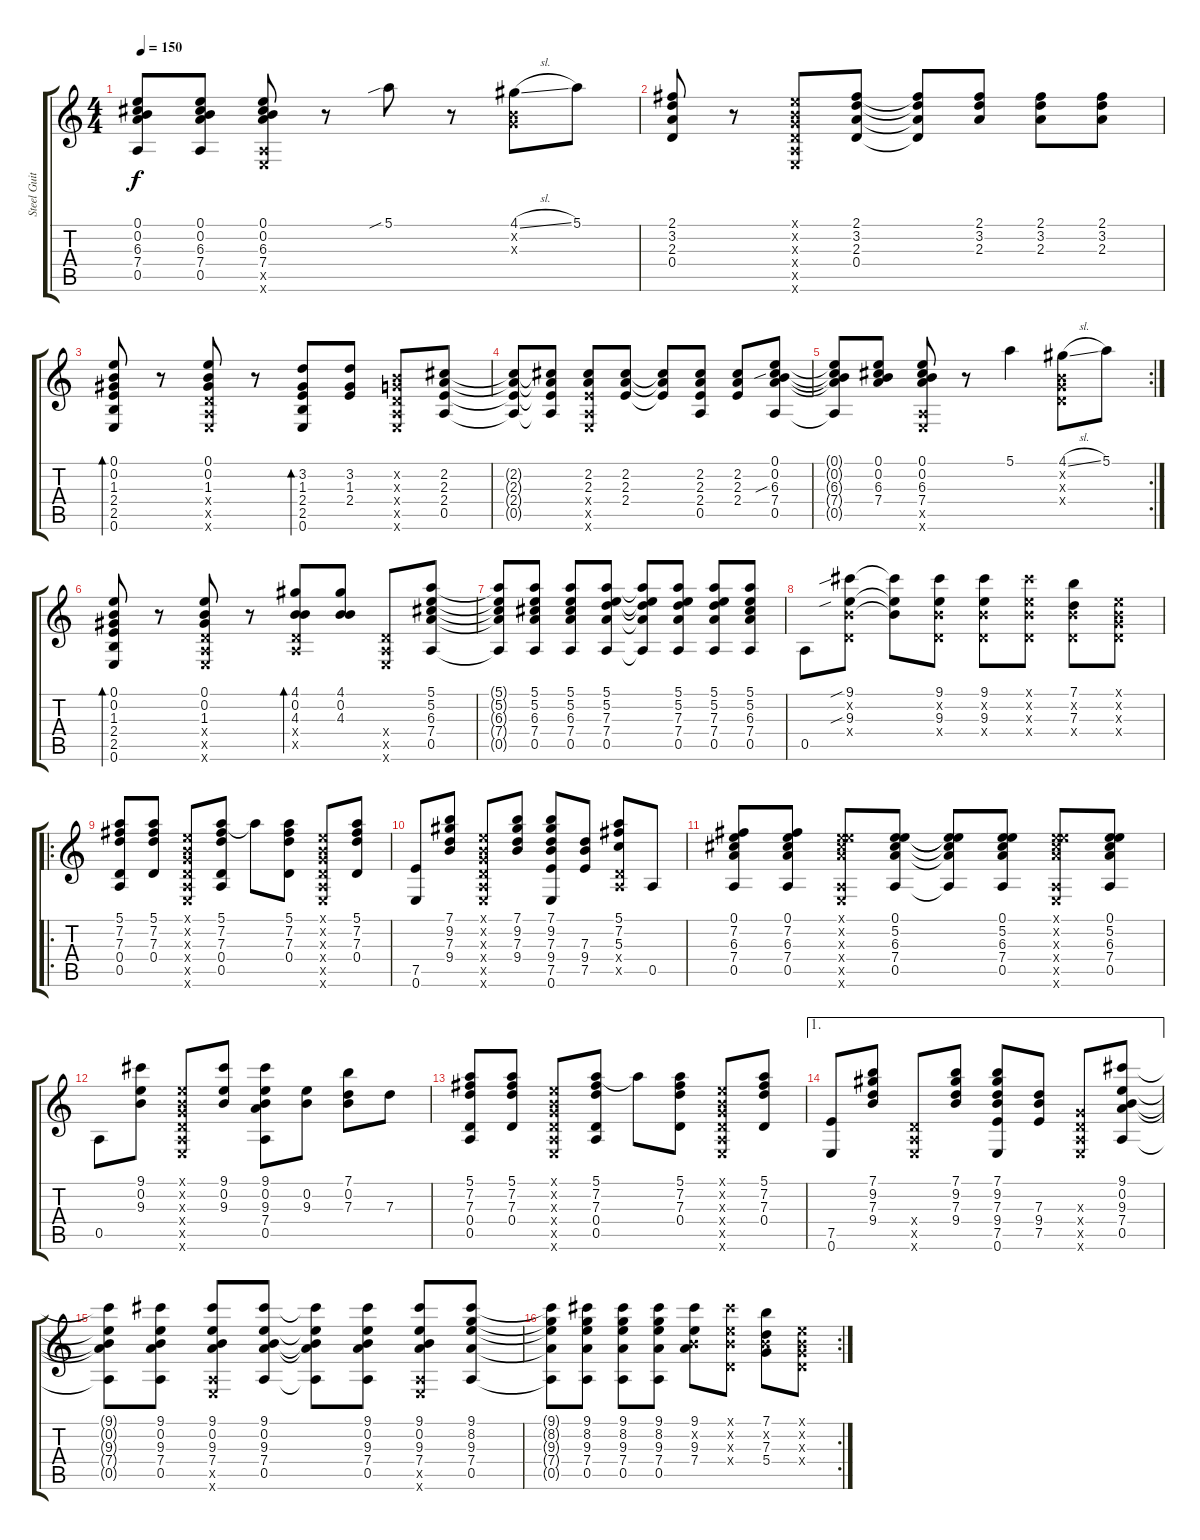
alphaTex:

\track ("Steel Guitar" "Steel Guit") {instrument acousticguitarsteel}
\staff {score tabs}
\tuning (E4 B3 G3 D3 A2 E2) {hide}
\ts (4 4)
\tempo 150
\clef g2
\ks c
(0.1{t} 0.2{t} 6.3{t} 7.4{t} 0.5{t}).8{dy f} (0.1 0.2 6.3 7.4 0.5).8 (0.1 0.2 6.3 7.4 0.5{x} 0.6{x}).8 r.8 5.1{sib}.8 r.8 (4.1{sl} 0.2{x} 0.3{x}).8 5.1.8 |
(2.1 3.2 2.3 0.4).8 r.8 (0.1{x} 0.2{x} 0.3{x} 0.4{x} 0.5{x} 0.6{x}).8 (2.1 3.2 2.3 0.4).8 (2.1{t} 3.2{t} 2.3{t} 0.4{t}).8 (2.1 3.2 2.3).8 (2.1 3.2 2.3).8 (2.1 3.2 2.3).8 |
(0.1 0.2 1.3 2.4 2.5 0.6).8{bd 60} r.8 (0.1 0.2 1.3 0.4{x} 0.5{x} 0.6{x}).8 r.8 (3.2 1.3 2.4 2.5 0.6).8{bd 60} (3.2 1.3 2.4).8 (0.2{x} 0.3{x} 0.4{x} 0.5{x} 0.6{x}).8 (2.2 2.3 2.4 0.5).8 |
(2.2{t} 2.3{t} 2.4{t} 0.5{t}).8 (2.2{t} 2.3{t} 2.4{t} 0.5{t}).8 (2.2 2.3 2.4{x} 0.5{x} 0.6{x}).8 (2.2 2.3 2.4).8 (2.2{t} 2.3{t} 2.4{t}).8 (2.2 2.3 2.4 0.5).8 (2.2 2.3 2.4).8 (0.1 0.2 6.3{sib} 7.4 0.5).8 |
\rc 2
(0.1{t} 0.2{t} 6.3{t} 7.4{t} 0.5{t}).8 (0.1 0.2 6.3 7.4).8 (0.1 0.2 6.3 7.4 0.5{x} 0.6{x}).8 r.8 5.1.4 (4.1{sl} 0.2{x} 0.3{x} 0.4{x}).8 5.1.8 |
(0.1 0.2 1.3 2.4 2.5 0.6).8{bd 60} r.8 (0.1 0.2 1.3 0.4{x} 0.5{x} 0.6{x}).8 r.8 (4.1 0.2 4.3 0.4{x} 0.5{x}).8{bd 60} (4.1 0.2 4.3).8 (0.4{x} 0.5{x} 0.6{x}).8 (5.1 5.2 6.3 7.4 0.5).8 |
(5.1{t} 5.2{t} 6.3{t} 7.4{t} 0.5{t}).8 (5.1 5.2 6.3 7.4 0.5).8 (5.1 5.2 6.3 7.4 0.5).8 (5.1 5.2 7.3 7.4 0.5).8 (5.1{t} 5.2{t} 7.3{t} 7.4{t} 0.5{t}).8 (5.1 5.2 7.3 7.4 0.5).8 (5.1 5.2 7.3 7.4 0.5).8 (5.1 5.2 6.3 7.4 0.5).8 |
0.5.8 (9.1{sib} 0.2{x} 9.3{sib} 0.4{x}).8 (9.1{t} 0.2{t} 9.3{t}).8 (9.1 0.2{x} 9.3 0.4{x}).8 (9.1 0.2{x} 9.3 0.4{x}).8 (9.1{x} 0.2{x} 9.3{x} 0.4{x}).8 (7.1 0.2{x} 7.3 0.4{x}).8 (0.1{x} 0.2{x} 0.3{x} 0.4{x}).8 |
\ro
(5.1 7.2 7.3 0.4 0.5).8 (5.1 7.2 7.3 0.4).8 (0.1{x} 0.2{x} 0.3{x} 0.4{x} 0.5{x} 0.6{x}).8 (5.1 7.2 7.3 0.4 0.5).8 5.1{t}.8 (5.1 7.2 7.3 0.4).8 (0.1{x} 0.2{x} 0.3{x} 0.4{x} 0.5{x} 0.6{x}).8 (5.1 7.2 7.3 0.4).8 |
(7.5 0.6).8 (7.1 9.2 7.3 9.4).8 (0.1{x} 0.2{x} 0.3{x} 0.4{x} 0.5{x} 0.6{x}).8 (7.1 9.2 7.3 9.4).8 (7.1 9.2 7.3 9.4 7.5 0.6).8 (7.3 9.4 7.5).8 (5.1 7.2 5.3 0.4{x} 0.5{x}).8 0.5.8 |
(0.1 7.2 6.3 7.4 0.5).8 (0.1 7.2 6.3 7.4 0.5).8 (0.1{x} 5.2{x} 6.3{x} 7.4{x} 0.5{x} 0.6{x}).8 (0.1 5.2 6.3 7.4 0.5).8 (0.1{t} 5.2{t} 6.3{t} 7.4{t} 0.5{t}).8 (0.1 5.2 6.3 7.4 0.5).8 (0.1{x} 5.2{x} 6.3{x} 7.4{x} 0.5{x} 0.6{x}).8 (0.1 5.2 6.3 7.4 0.5).8 |
0.5.8 (9.1 0.2 9.3).8 (0.1{x} 0.2{x} 0.3{x} 0.4{x} 0.5{x} 0.6{x}).8 (9.1 0.2 9.3).8 (9.1 0.2 9.3 7.4 0.5).8 (0.2 9.3).8 (7.1 0.2 7.3).8 7.3.8 |
(5.1 7.2 7.3 0.4 0.5).8 (5.1 7.2 7.3 0.4).8 (0.1{x} 0.2{x} 0.3{x} 0.4{x} 0.5{x} 0.6{x}).8 (5.1 7.2 7.3 0.4 0.5).8 5.1{t}.8 (5.1 7.2 7.3 0.4).8 (0.1{x} 0.2{x} 0.3{x} 0.4{x} 0.5{x} 0.6{x}).8 (5.1 7.2 7.3 0.4).8 |
\ae 1
(7.5 0.6).8 (7.1 9.2 7.3 9.4).8 (0.4{x} 0.5{x} 0.6{x}).8 (7.1 9.2 7.3 9.4).8 (7.1 9.2 7.3 9.4 7.5 0.6).8 (7.3 9.4 7.5).8 (0.3{x} 0.4{x} 0.5{x} 0.6{x}).8 (9.1 0.2 9.3 7.4 0.5).8 |
(9.1{t} 0.2{t} 9.3{t} 7.4{t} 0.5{t}).8 (9.1 0.2 9.3 7.4 0.5).8 (9.1 0.2 9.3 7.4 0.5{x} 0.6{x}).8 (9.1 0.2 9.3 7.4 0.5).8 (9.1{t} 0.2{t} 9.3{t} 7.4{t} 0.5{t}).8 (9.1 0.2 9.3 7.4 0.5).8 (9.1 0.2 9.3 7.4 0.5{x} 0.6{x}).8 (9.1 8.2 9.3 7.4 0.5).8 |
\rc 2
(9.1{t} 8.2{t} 9.3{t} 7.4{t} 0.5{t}).8 (9.1 8.2 9.3 7.4 0.5).8 (9.1 8.2 9.3 7.4 0.5).8 (9.1 8.2 9.3 7.4 0.5).8 (9.1 0.2{x} 9.3 7.4).8 (9.1{x} 0.2{x} 9.3{x} 0.4{x}).8 (7.1 0.2{x} 7.3 5.4).8 (0.1{x} 0.2{x} 0.3{x} 0.4{x}).8
